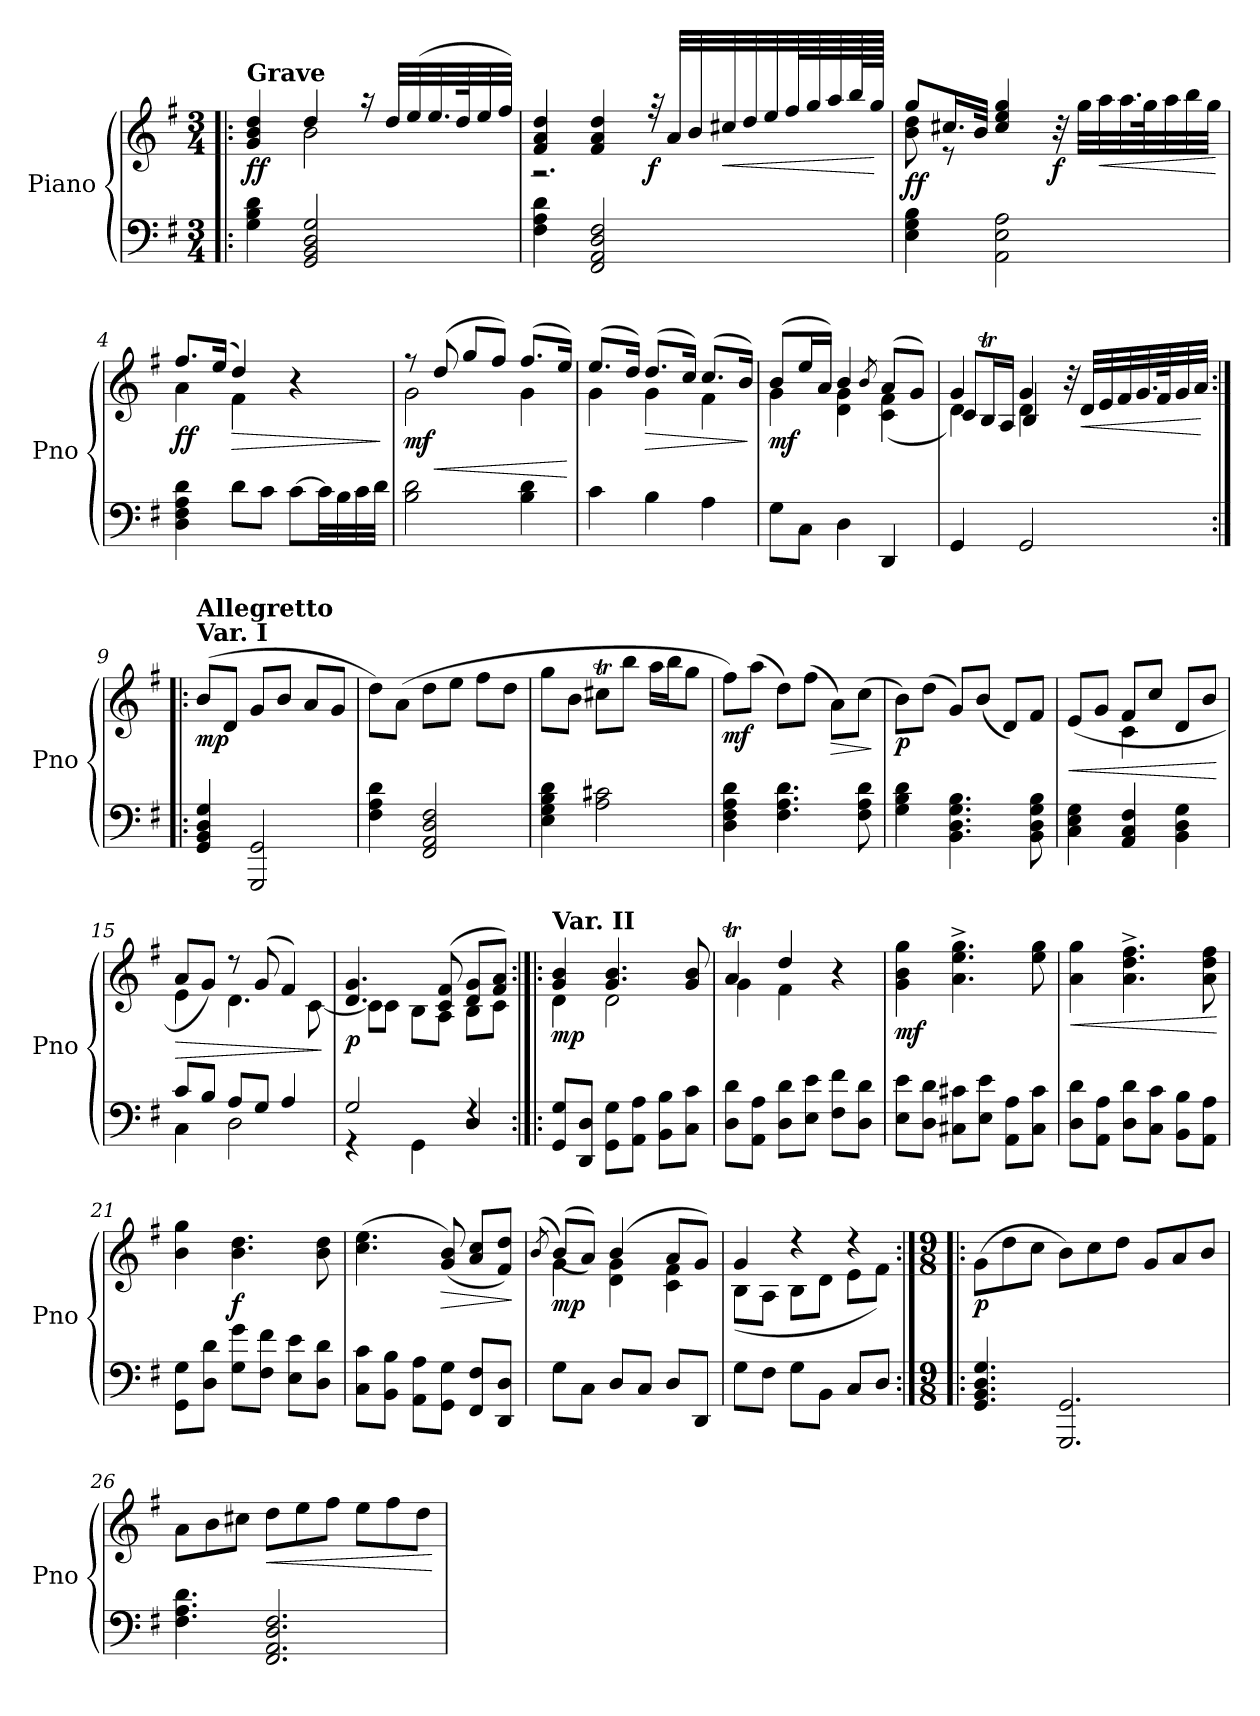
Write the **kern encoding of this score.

**kern	**kern	**dynam
*part1	*part1	*part1
*staff2	*staff1	*staff1/2
*I"Piano	*	*
*I'Pno	*	*
*clefF4	*clefG2	*
*k[f#]	*k[f#]	*
*M3/4	*M3/4	*
*MM60	*MM60	*
=1!|:	=1!|:	=1!|:
*	*^	*
!	!LO:TX:a:B:t=Grave	!	!
!	!	!	!LO:DY:b
4G\ 4B\ 4d\	4g/ 4b/ 4dd/	4ryy	ff
2GG/ 2BB/ 2D/ 2G/	4dd/	2b\	.
.	16r	.	.
.	32dd/LLL	.	.
.	(32ee/	.	.
.	32.ee/	.	.
.	64dd/K	.	.
.	32ee/	.	.
.	32ff#/JJJ)	.	.
=2	=2	=2	=2
4F#\ 4A\ 4d\	4f#/ 4a/ 4dd/	2.r	.
2FF#/ 2AA/ 2D/ 2F#/	4f#/ 4a/ 4dd/	.	.
!	!	!	!LO:DY:b
.	32r	.	f
.	32a/LLL	.	.
.	32b/	.	.
!	!	!	!LO:HP:b
.	32cc#X/	.	<
.	32dd/	.	.
.	32ee/	.	.
.	64ff#/L	.	.
.	64gg/	.	.
.	64aa/	.	.
.	128bb/L	.	.
.	128gg/JJJJJ	.	.
*	*v	*v	*
.	.	[
=3	=3	=3
*	*^	*
!	!	!	!LO:DY:b
4E\ 4G\ 4B\	8gg/L	8b\ 8dd\	ff
.	16.cc#X/L	8r	.
.	32b/JJk	.	.
2AA\ 2E\ 2A\	4cc#/ 4ee/ 4gg/	2ryy	.
!	!	!	!LO:DY:b
.	32r	.	f
.	32gg\LLL	.	.
!	!	!	!LO:HP:b
.	32aa\	.	<
.	32.aa\	.	.
.	64gg\K	.	.
.	32aa\	.	.
.	32bb\	.	.
.	32gg\JJJ	.	.
*	*v	*v	*
.	.	[
!!LO:LB:g=z
=4	=4	=4
*	*^	*
!	!	!	!LO:DY:b
4D\ 4F#\ 4A\ 4d\	8.ff#/L	4a\	ff
.	(16ee/Jk	.	.
!	!	!	!LO:HP:b
8d\L	4dd/)	4f#\	>
8c\J	.	.	.
[8c\L	4r	4ryy	.
32c\LL]	.	.	.
32B\	.	.	.
32c\	.	.	.
32d\JJJ	.	.	.
*	*v	*v	*
.	.	]
=5	=5	=5
*	*^	*
!	!	!	!LO:DY:b
2B\ 2d\	8r	2g\	mf
!	!	!	!LO:HP:b
.	(8dd/	.	<
.	8gg/L	.	.
.	8ff#/J)	.	.
4B\ 4d\	(8.ff#/L	4g\	.
.	16ee/Jk)	.	.
*	*v	*v	*
.	.	[
=6	=6	=6
*	*^	*
4c\	(8.ee/L	4g\	.
.	16dd/Jk)	.	.
!	!	!	!LO:HP:b
4B\	(8.dd/L	4g\	>
.	16cc/Jk)	.	.
4A\	(8.cc/L	4f#\	.
.	16b/Jk)	.	.
*	*v	*v	*
.	.	]
!!LO:LB:g=z
=7	=7	=7
*	*^	*
!	!	!	!LO:DY:b
8G\L	(8b/L	4g\	mf
8C\J	16ee/L	.	.
.	16a/JJ)	.	.
4D\	4b/	4d\ 4g\	.
.	8qb/	.	.
4DD/	(8a/L	(4c\ 4f#\	.
.	8g/J)	.	.
=8	=8	=8	=8
*	*	*^	*
4GG/	4g/	4d\)	8c/L	.
.	.	.	16Bt/L	.
.	.	.	16A/JJ	.
2GG/	4g/	4d\	4B/	.
.	32r	4ryy	4ryy	.
!	!	!	!	!LO:HP:b
.	32d/LLL	.	.	<
.	32e/	.	.	.
.	32f#/	.	.	.
.	32.g/	.	.	.
.	64f#/K	.	.	.
.	32g/	.	.	.
.	32a/JJJ	.	.	.
*	*v	*v	*v	*
.	.	[
!!LO:LB:g=z
=9:|!|:	=9:|!|:	=9:|!|:
*	*MM100	*
!	!LO:TX:a:B:t=Var. I	!
!	!LO:TX:a:B:t=Allegretto	!
!	!	!LO:DY:b
4GG/ 4BB/ 4D/ 4G/	(8b/L	mp
.	8d/J	.
2GGG/ 2GG/	8g/L	.
.	8b/J	.
.	8a/L	.
.	8g/J	.
=10	=10	=10
4F#\ 4A\ 4d\	8dd\L)	.
.	(8a\J	.
2FF#/ 2AA/ 2D/ 2F#/	8dd\L	.
.	8ee\J	.
!	!	!LO:DY:b
.	8ff#\L	other-dynamics
.	8dd\J	.
=11	=11	=11
4E\ 4G\ 4B\ 4d\	8gg\L	.
.	8b\J	.
2A\ 2c#X\	8cc#Xt\L	.
.	8bb\J	.
.	16aa\LL	.
.	16bb\J	.
.	8gg\J	.
=12	=12	=12
!	!	!LO:DY:b
4D\ 4F#\ 4A\ 4d\	8ff#\L)	mf
.	(8aa\J	.
4.F#\ 4.A\ 4.d\	8dd\L)	.
.	(8ff#\J	.
!	!	!LO:HP:b
.	8a\L)	>
8F#\ 8A\ 8d\	(8cc\J	.
.	.	]
!!LO:LB:g=z
=13	=13	=13
!	!	!LO:DY:b
4G\ 4B\ 4d\	8b\L)	p
.	(8dd\J	.
4.BB\ 4.D\ 4.G\ 4.B\	8g/L)	.
.	(8b/J	.
.	8d/L)	.
8BB\ 8D\ 8G\ 8B\	8f#/J	.
=14	=14	=14
!	!	!LO:HP:b
*	*^	*
4C\ 4E\ 4G\	(8e/L	4ryy	<
.	8g/J	.	.
4AA/ 4C/ 4F#/	8f#/L	4c\	.
.	8cc/J	.	.
4BB\ 4D\ 4G\	8d/L	4ryy	.
.	8b/J	.	.
*	*v	*v	*
.	.	[
=15	=15	=15
*^	*	*
!	!	!	!LO:HP:b
*	*	*^	*
8c/L	4C\	8a/L	4e\	>
8B/J	.	8g/J)	.	.
8A/L	2D\	8r	4.d\	.
8G/J	.	(8g/	.	.
4A/	.	4f#/)	.	.
.	.	.	[8c\	.
*v	*v	*	*	*
*	*v	*v	*
.	.	]
=16	=16	=16
*^	*^	*
!	!	!	!	!LO:DY:b
2G/	4r	4.d/ 4.g/	8c\L]	p
.	.	.	8c\J	.
.	4GG\	.	8B\L	.
.	.	(8c/ 8f#/	8A\J	.
4D/	4rF	8d/ 8g/L	8B\L	.
.	.	8f#/ 8a/J)	8c\J	.
*v	*v	*	*	*
!!LO:PB:g=z	!!
=17:|!|:	=17:|!|:	=17:|!|:	=17:|!|:
!	!LO:TX:a:B:t=Var. II	!	!
!	!	!	!LO:DY:b
8GG/ 8G/L	4g/ 4b/	4d\	mp
8DD/ 8D/J	.	.	.
8GG\ 8G\L	4.g/ 4.b/	2d\	.
8AA\ 8A\J	.	.	.
8BB\ 8B\L	.	.	.
8C\ 8c\J	8g/ 8b/	.	.
=18	=18	=18	=18
8D\ 8d\L	4aT/	4g\	.
8AA\ 8A\J	.	.	.
8D\ 8d\L	4dd/	4f#\	.
8E\ 8e\J	.	.	.
8F#\ 8f#\L	4r	4ryy	.
8D\ 8d\J	.	.	.
*	*v	*v	*
=19	=19	=19
!	!	!LO:DY:b
8E\ 8e\L	4g\ 4b\ 4gg\	mf
8D\ 8d\J	.	.
8C#X\ 8c#X\L	4.a\^ 4.ee\^ 4.gg\^	.
8E\ 8e\J	.	.
8AA\ 8A\L	.	.
8C#\ 8c#\J	8ee\ 8gg\	.
=20	=20	=20
!	!	!LO:HP:b
8D\ 8d\L	4a\ 4gg\	<
8AA\ 8A\J	.	.
8D\ 8d\L	4.a\^ 4.dd\^ 4.ff#\^	.
8C\ 8c\J	.	.
8BB\ 8B\L	.	.
8AA\ 8A\J	8a\ 8dd\ 8ff#\	.
.	.	[
!!LO:LB:g=z
=21	=21	=21
8GG\ 8G\L	4b\ 4gg\	.
8D\ 8d\J	.	.
!	!	!LO:DY:b
8G\ 8g\L	4.b\ 4.dd\	f
8F#\ 8f#\J	.	.
8E\ 8e\L	.	.
8D\ 8d\J	8b\ 8dd\	.
=22	=22	=22
8C\ 8c\L	(4.cc\ 4.ee\	.
8BB\ 8B\J	.	.
8AA\ 8A\L	.	.
!	!	!LO:HP:b
8GG\ 8G\J	(8g/ 8b/)	>
8FF#/ 8F#/L	8a/ 8cc/L	.
8DD/ 8D/J	8f#/ 8dd/J)	.
.	.	]
=23	=23	=23
.	(8qb/	.
*	*^	*
!	!	!	!LO:DY:b
8G\L	((8b/L)	4g\	mp
8C\J	8a/J))	.	.
8D/L	(4b/	4d\ 4g\	.
8C/J	.	.	.
8D/L	8a/L	4c\ 4f#\	.
8DD/J	8g/J)	.	.
=24	=24	=24	=24
8G\L	4g/	(8B\L	.
8F#\J	.	8A\J	.
8G\L	4r	8B\L	.
8BB\J	.	8d\J	.
8C/L	4r	8e\L	.
8D/J	.	8f#\J)	.
*	*v	*v	*
!!LO:LB:g=z
=25:|!|:	=25:|!|:	=25:|!|:
*M9/8	*M9/8	*
*	*MM116	*
*	*^	*
!	!LO:TX:a:B:t=Var. III	!	!
!	!LO:TX:a:B:t=Più vivo	!	!
!	!	!	!LO:DY:b
*	*v	*v	*
4.GG/ 4.BB/ 4.D/ 4.G/	(8g\L	p
.	8dd\	.
.	8cc\J	.
!	!	!LO:DY:b
2.GGG/ 2.GG/	8b\L)	other-dynamics
.	8cc\	.
.	8dd\J	.
.	8g/L	.
.	8a/	.
.	8b/J	.
=26	=26	=26
4.F#\ 4.A\ 4.d\	8a\L	.
.	8b\	.
.	8cc#X\J	.
!	!	!LO:HP:b
2.FF#/ 2.AA/ 2.D/ 2.F#/	8dd\L	<
.	8ee\	.
.	8ff#\J	.
.	8ee\L	.
.	8ff#\	.
.	8dd\J	.
.	.	[
=	=	=
*-	*-	*-
